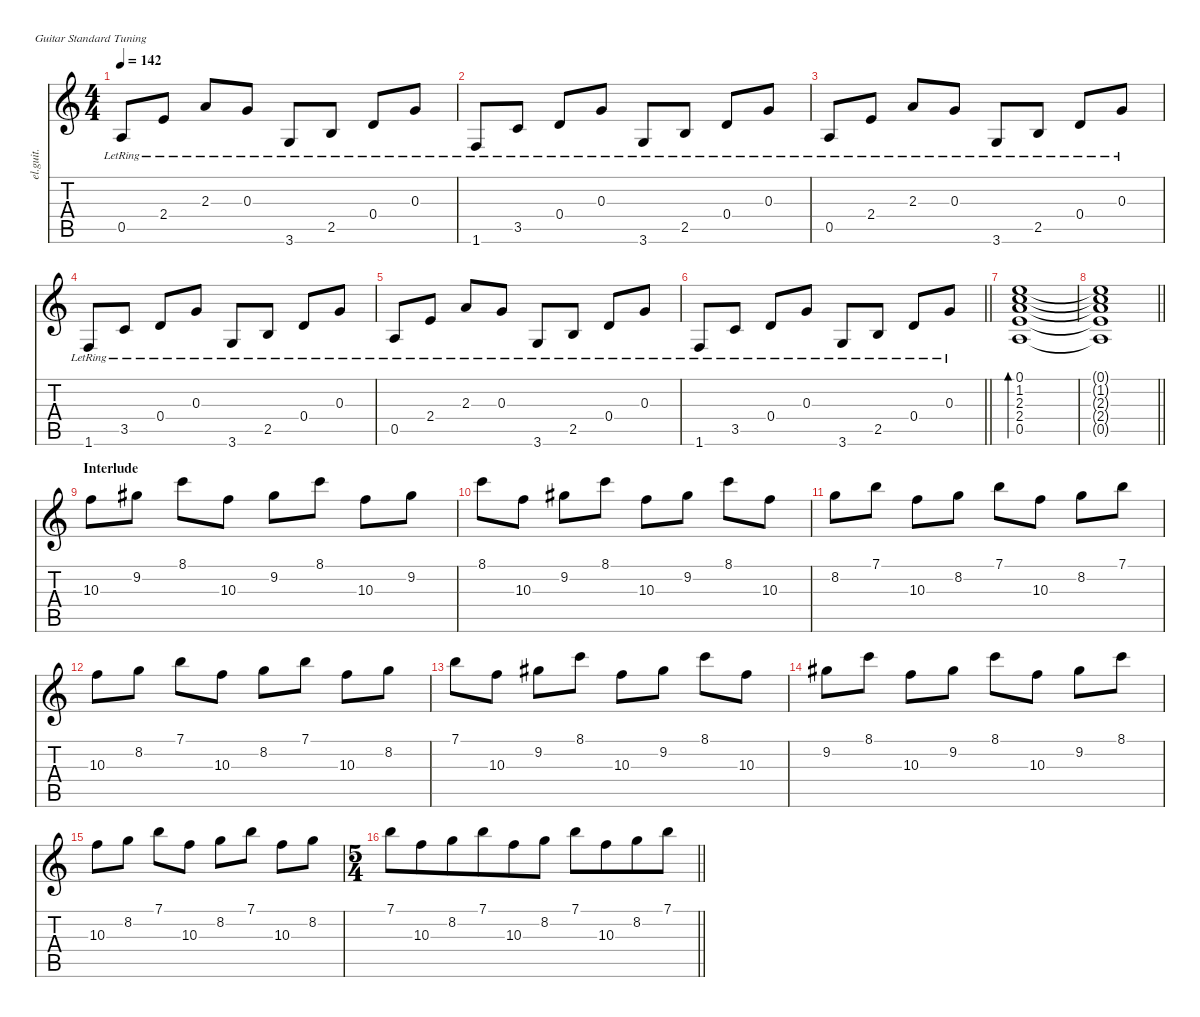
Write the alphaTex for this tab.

\defaultSystemsLayout 4
\hideDynamics
\bracketExtendMode nobrackets
\otherSystemsTrackNameOrientation horizontal
\track ("Guitar 1" "el.guit.") {defaultSystemsLayout 8 instrument electricguitarclean}
\staff {score tabs}
\tuning (E4 B3 G3 D3 A2 E2)
\ts (4 4)
\tempo 142
\clef g2
\ks c
0.5{lr}.8{dy f beam Up} 2.4{lr}.8{beam Up} 2.3{lr}.8{beam Up} 0.3{lr}.8{beam Up} 3.6{lr}.8{beam Up} 2.5{lr}.8{beam Up} 0.4{lr}.8{beam Up} 0.3{lr}.8{beam Up} |
1.6{lr}.8{beam Up} 3.5{lr}.8{beam Up} 0.4{lr}.8{beam Up} 0.3{lr}.8{beam Up} 3.6{lr}.8{beam Up} 2.5{lr}.8{beam Up} 0.4{lr}.8{beam Up} 0.3{lr}.8{beam Up} |
0.5{lr}.8{beam Up} 2.4{lr}.8{beam Up} 2.3{lr}.8{beam Up} 0.3{lr}.8{beam Up} 3.6{lr}.8{beam Up} 2.5{lr}.8{beam Up} 0.4{lr}.8{beam Up} 0.3{lr}.8{beam Up} |
1.6{lr}.8{beam Up} 3.5{lr}.8{beam Up} 0.4{lr}.8{beam Up} 0.3{lr}.8{beam Up} 3.6{lr}.8{beam Up} 2.5{lr}.8{beam Up} 0.4{lr}.8{beam Up} 0.3{lr}.8{beam Up} |
0.5{lr}.8{beam Up} 2.4{lr}.8{beam Up} 2.3{lr}.8{beam Up} 0.3{lr}.8{beam Up} 3.6{lr}.8{beam Up} 2.5{lr}.8{beam Up} 0.4{lr}.8{beam Up} 0.3{lr}.8{beam Up} |
\barLineRight lightlight
1.6{lr}.8{beam Up} 3.5{lr}.8{beam Up} 0.4{lr}.8{beam Up} 0.3{lr}.8{beam Up} 3.6{lr}.8{beam Up} 2.5{lr}.8{beam Up} 0.4{lr}.8{beam Up} 0.3{lr}.8{beam Up} |
(0.1 1.2 2.3 2.4 0.5).1{bd 240 beam Up} |
\barLineRight lightlight
(0.1{t} 1.2{t} 2.3{t} 2.4{t} 0.5{t}).1{beam Up} |
\section ("" "Interlude")
10.3.8{dy mf beam Down} 9.2{acc #}.8{beam Down} 8.1.8{beam Down} 10.3.8{beam Down} 9.2{acc #}.8{beam Down} 8.1.8{beam Down} 10.3.8{beam Down} 9.2{acc #}.8{beam Down} |
8.1.8{beam Down} 10.3.8{beam Down} 9.2{acc #}.8{beam Down} 8.1.8{beam Down} 10.3.8{beam Down} 9.2{acc #}.8{beam Down} 8.1.8{beam Down} 10.3.8{beam Down} |
8.2.8{beam Down} 7.1.8{beam Down} 10.3.8{beam Down} 8.2.8{beam Down} 7.1.8{beam Down} 10.3.8{beam Down} 8.2.8{beam Down} 7.1.8{beam Down} |
10.3.8{beam Down} 8.2.8{beam Down} 7.1.8{beam Down} 10.3.8{beam Down} 8.2.8{beam Down} 7.1.8{beam Down} 10.3.8{beam Down} 8.2.8{beam Down} |
7.1.8{beam Down} 10.3.8{beam Down} 9.2{acc #}.8{beam Down} 8.1.8{beam Down} 10.3.8{beam Down} 9.2{acc #}.8{beam Down} 8.1.8{beam Down} 10.3.8{beam Down} |
9.2{acc #}.8{beam Down} 8.1.8{beam Down} 10.3.8{beam Down} 9.2{acc #}.8{beam Down} 8.1.8{beam Down} 10.3.8{beam Down} 9.2{acc #}.8{beam Down} 8.1.8{beam Down} |
10.3.8{beam Down} 8.2.8{beam Down} 7.1.8{beam Down} 10.3.8{beam Down} 8.2.8{beam Down} 7.1.8{beam Down} 10.3.8{beam Down} 8.2.8{beam Down} |
\ts (5 4)
\beaming (8 6 4)
\barLineRight lightlight
7.1.8{beam Down} 10.3.8{beam Down} 8.2.8{beam Down} 7.1.8{beam Down} 10.3.8{beam Down} 8.2.8{beam Down} 7.1.8{beam Down} 10.3.8{beam Down} 8.2.8{beam Down} 7.1.8{beam Down}
